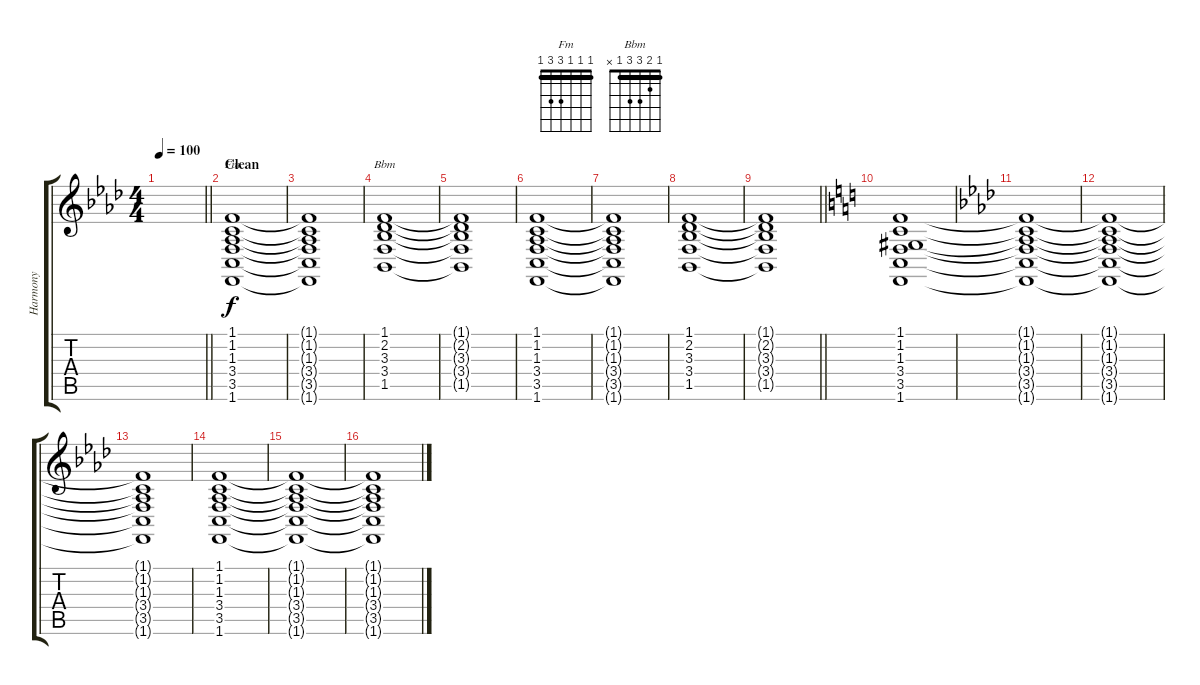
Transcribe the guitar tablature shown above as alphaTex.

\track ("Harmony" "Harmony") {instrument stringensemble1}
\staff {score tabs}
\tuning (E4 B3 G3 D3 A2 E2) {hide}
\chord ("Fm" 1 1 1 3 3 1) {barre 1}
\chord ("Bbm" 1 2 3 3 1 x) {barre 1}
\ts (4 4)
\tempo 100
\clef g2
\barLineRight lightlight
\ks ab
|
\section ("" "Clean")
(1.1 1.2 1.3 3.4 3.5 1.6).1{ch "Fm"} |
(1.1{t} 1.2{t} 1.3{t} 3.4{t} 3.5{t} 1.6{t}).1 |
(1.1 2.2 3.3 3.4 1.5).1{ch "Bbm"} |
(1.1{t} 2.2{t} 3.3{t} 3.4{t} 1.5{t}).1 |
(1.1 1.2 1.3 3.4 3.5 1.6).1 |
(1.1{t} 1.2{t} 1.3{t} 3.4{t} 3.5{t} 1.6{t}).1 |
(1.1 2.2 3.3 3.4 1.5).1 |
\barLineRight lightlight
(1.1{t} 2.2{t} 3.3{t} 3.4{t} 1.5{t}).1 |
\ks c
(1.1 1.2 1.3 3.4 3.5 1.6).1 |
\ks ab
(1.1{t} 1.2{t} 1.3{t} 3.4{t} 3.5{t} 1.6{t}).1 |
(1.1{t} 1.2{t} 1.3{t} 3.4{t} 3.5{t} 1.6{t}).1 |
(1.1{t} 1.2{t} 1.3{t} 3.4{t} 3.5{t} 1.6{t}).1 |
(1.1 1.2 1.3 3.4 3.5 1.6).1 |
(1.1{t} 1.2{t} 1.3{t} 3.4{t} 3.5{t} 1.6{t}).1 |
(1.1{t} 1.2{t} 1.3{t} 3.4{t} 3.5{t} 1.6{t}).1
